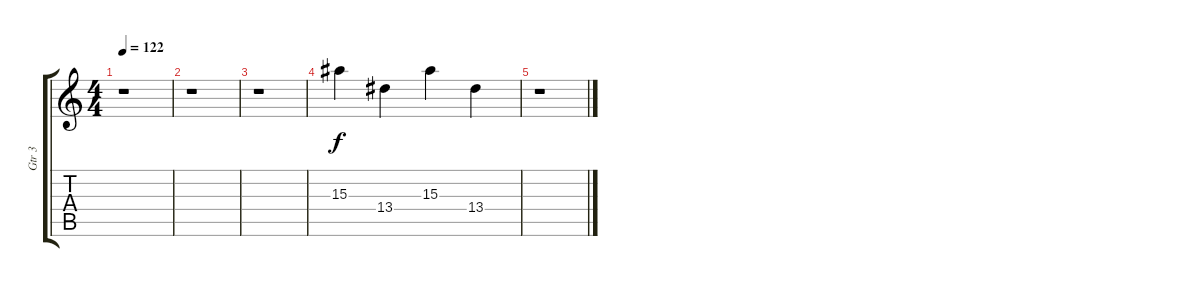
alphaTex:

\track ("Gtr 3" "Gtr 3") {instrument distortionguitar}
\staff {score tabs}
\tuning (E4 B3 G3 D3 A2 E2) {hide}
\ts (4 4)
\tempo 122
\clef g2
\ks c
r.1{dy f} |
r.1 |
r.1 |
15.3.4 13.4.4 15.3.4 13.4.4 |
r.1
